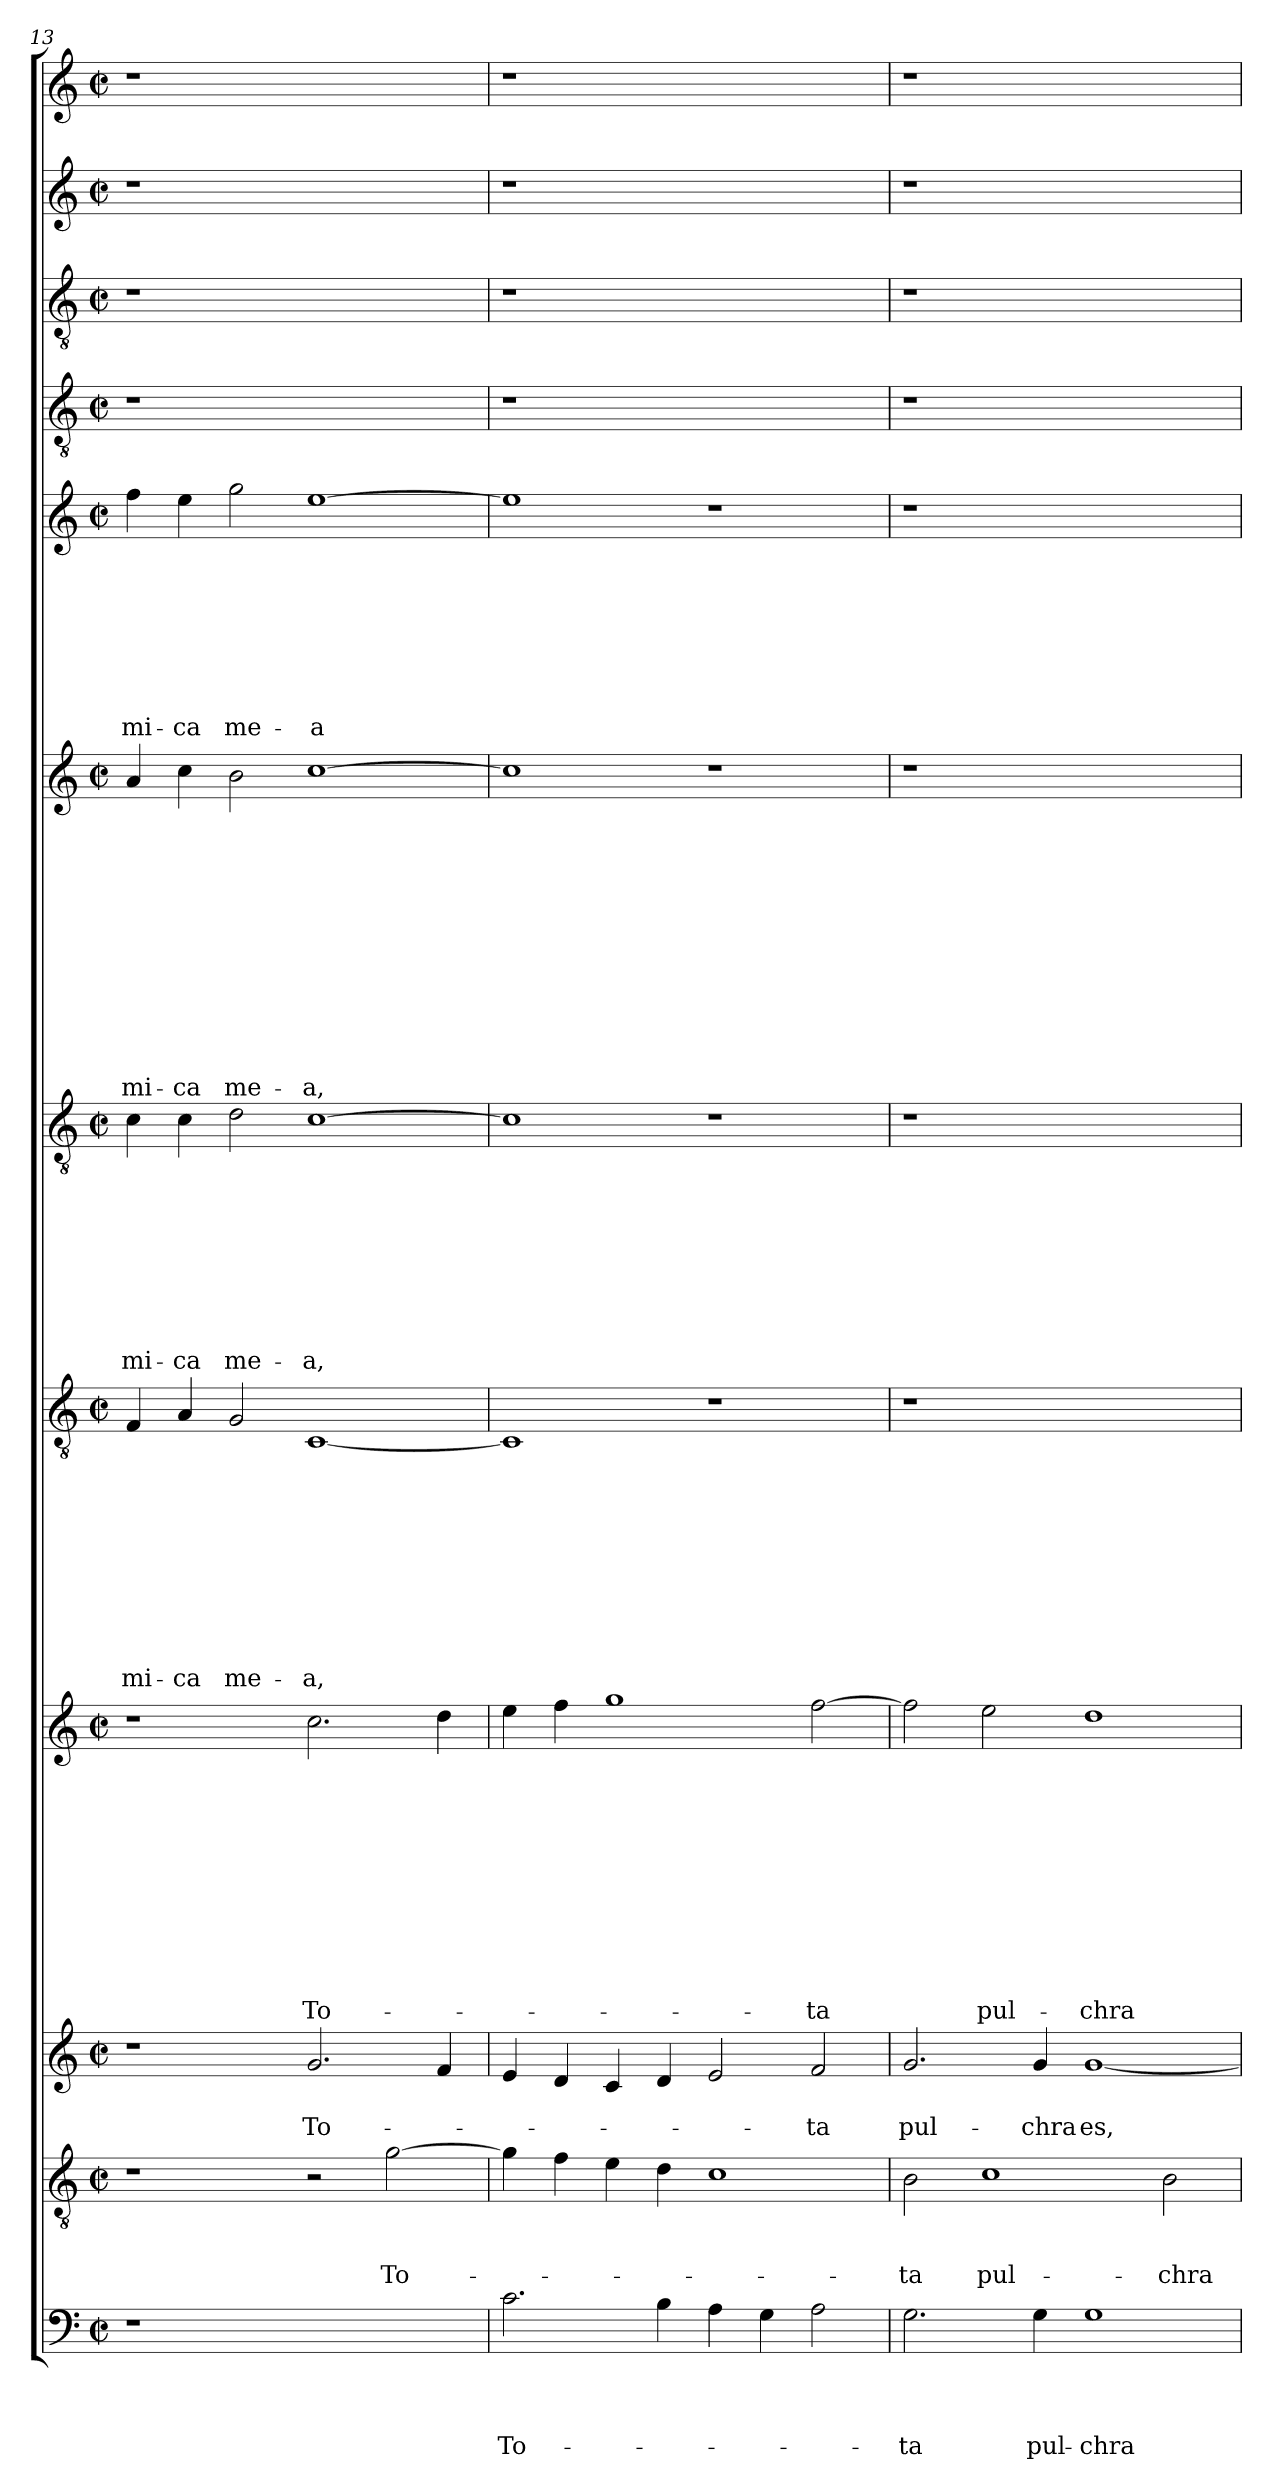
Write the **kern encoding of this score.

**kern	**text	**text	**text	**text	**kern	**text	**text	**text	**kern	**text	**text	**kern	**text	**text	**text	**text	**text	**text	**text	**text	**text	**text	**text	**kern	**text	**text	**text	**text	**text	**text	**text	**text	**text	**text	**kern	**text	**text	**text	**text	**text	**text	**text	**text	**text	**kern	**text	**text	**text	**text	**text	**text	**text	**text	**text	**text	**text	**text	**kern	**text	**text	**text	**text	**text	**text	**text	**text	**kern	**kern	**kern	**kern
*part12	*part12	*part12	*part12	*part12	*part11	*part11	*part11	*part11	*part10	*part10	*part10	*part9	*part9	*part9	*part9	*part9	*part9	*part9	*part9	*part9	*part9	*part9	*part9	*part8	*part8	*part8	*part8	*part8	*part8	*part8	*part8	*part8	*part8	*part8	*part7	*part7	*part7	*part7	*part7	*part7	*part7	*part7	*part7	*part7	*part6	*part6	*part6	*part6	*part6	*part6	*part6	*part6	*part6	*part6	*part6	*part6	*part6	*part5	*part5	*part5	*part5	*part5	*part5	*part5	*part5	*part5	*part4	*part3	*part2	*part1
*staff12	*staff12	*staff12	*staff12	*staff12	*staff11	*staff11	*staff11	*staff11	*staff10	*staff10	*staff10	*staff9	*staff9	*staff9	*staff9	*staff9	*staff9	*staff9	*staff9	*staff9	*staff9	*staff9	*staff9	*staff8	*staff8	*staff8	*staff8	*staff8	*staff8	*staff8	*staff8	*staff8	*staff8	*staff8	*staff7	*staff7	*staff7	*staff7	*staff7	*staff7	*staff7	*staff7	*staff7	*staff7	*staff6	*staff6	*staff6	*staff6	*staff6	*staff6	*staff6	*staff6	*staff6	*staff6	*staff6	*staff6	*staff6	*staff5	*staff5	*staff5	*staff5	*staff5	*staff5	*staff5	*staff5	*staff5	*staff4	*staff3	*staff2	*staff1
*clefF4	*	*	*	*	*clefGv2	*	*	*	*clefG2	*	*	*clefG2	*	*	*	*	*	*	*	*	*	*	*	*clefGv2	*	*	*	*	*	*	*	*	*	*	*clefGv2	*	*	*	*	*	*	*	*	*	*clefG2	*	*	*	*	*	*	*	*	*	*	*	*	*clefG2	*	*	*	*	*	*	*	*	*clefGv2	*clefGv2	*clefG2	*clefG2
*k[]	*	*	*	*	*k[]	*	*	*	*k[]	*	*	*k[]	*	*	*	*	*	*	*	*	*	*	*	*k[]	*	*	*	*	*	*	*	*	*	*	*k[]	*	*	*	*	*	*	*	*	*	*k[]	*	*	*	*	*	*	*	*	*	*	*	*	*k[]	*	*	*	*	*	*	*	*	*k[]	*k[]	*k[]	*k[]
*C:	*	*	*	*	*C:	*	*	*	*C:	*	*	*C:	*	*	*	*	*	*	*	*	*	*	*	*C:	*	*	*	*	*	*	*	*	*	*	*C:	*	*	*	*	*	*	*	*	*	*C:	*	*	*	*	*	*	*	*	*	*	*	*	*C:	*	*	*	*	*	*	*	*	*C:	*C:	*C:	*C:
*M2/2	*	*	*	*	*M2/2	*	*	*	*M2/2	*	*	*M2/2	*	*	*	*	*	*	*	*	*	*	*	*M2/2	*	*	*	*	*	*	*	*	*	*	*M2/2	*	*	*	*	*	*	*	*	*	*M2/2	*	*	*	*	*	*	*	*	*	*	*	*	*M2/2	*	*	*	*	*	*	*	*	*M2/2	*M2/2	*M2/2	*M2/2
*met(c|)	*	*	*	*	*met(c|)	*	*	*	*met(c|)	*	*	*met(c|)	*	*	*	*	*	*	*	*	*	*	*	*met(c|)	*	*	*	*	*	*	*	*	*	*	*met(c|)	*	*	*	*	*	*	*	*	*	*met(c|)	*	*	*	*	*	*	*	*	*	*	*	*	*met(c|)	*	*	*	*	*	*	*	*	*met(c|)	*met(c|)	*met(c|)	*met(c|)
=13	=13	=13	=13	=13	=13	=13	=13	=13	=13	=13	=13	=13	=13	=13	=13	=13	=13	=13	=13	=13	=13	=13	=13	=13	=13	=13	=13	=13	=13	=13	=13	=13	=13	=13	=13	=13	=13	=13	=13	=13	=13	=13	=13	=13	=13	=13	=13	=13	=13	=13	=13	=13	=13	=13	=13	=13	=13	=13	=13	=13	=13	=13	=13	=13	=13	=13	=13	=13	=13	=13
1r	.	.	.	.	1r	.	.	.	1r	.	.	1r	.	.	.	.	.	.	.	.	.	.	.	4F/	.	.	.	.	.	.	.	.	.	-mi-	4c\	.	.	.	.	.	.	.	.	-mi-	4a/	.	.	.	.	.	.	.	.	.	.	.	-mi-	4ff\	.	.	.	.	.	.	.	-mi-	1r	1r	1r	1r
.	.	.	.	.	.	.	.	.	.	.	.	.	.	.	.	.	.	.	.	.	.	.	.	4A/	.	.	.	.	.	.	.	.	.	-ca	4c\	.	.	.	.	.	.	.	.	-ca	4cc\	.	.	.	.	.	.	.	.	.	.	.	-ca	4ee\	.	.	.	.	.	.	.	-ca	.	.	.	.
.	.	.	.	.	.	.	.	.	.	.	.	.	.	.	.	.	.	.	.	.	.	.	.	2G/	.	.	.	.	.	.	.	.	.	me-	2d\	.	.	.	.	.	.	.	.	me-	2b\	.	.	.	.	.	.	.	.	.	.	.	me-	2gg\	.	.	.	.	.	.	.	me-	.	.	.	.
1ryy	.	.	.	.	2r	.	.	.	2.g/	.	To-	2.cc\	.	.	.	.	.	.	.	.	.	.	To-	[1C	.	.	.	.	.	.	.	.	.	-a,	[1c	.	.	.	.	.	.	.	.	-a,	[1cc	.	.	.	.	.	.	.	.	.	.	.	-a,	[1ee	.	.	.	.	.	.	.	-a	1ryy	1ryy	1ryy	1ryy
.	.	.	.	.	[2g\	.	.	To-	.	.	.	.	.	.	.	.	.	.	.	.	.	.	.	.	.	.	.	.	.	.	.	.	.	.	.	.	.	.	.	.	.	.	.	.	.	.	.	.	.	.	.	.	.	.	.	.	.	.	.	.	.	.	.	.	.	.	.	.	.	.
.	.	.	.	.	.	.	.	.	4f/	.	.	4dd\	.	.	.	.	.	.	.	.	.	.	.	.	.	.	.	.	.	.	.	.	.	.	.	.	.	.	.	.	.	.	.	.	.	.	.	.	.	.	.	.	.	.	.	.	.	.	.	.	.	.	.	.	.	.	.	.	.	.
=14	=14	=14	=14	=14	=14	=14	=14	=14	=14	=14	=14	=14	=14	=14	=14	=14	=14	=14	=14	=14	=14	=14	=14	=14	=14	=14	=14	=14	=14	=14	=14	=14	=14	=14	=14	=14	=14	=14	=14	=14	=14	=14	=14	=14	=14	=14	=14	=14	=14	=14	=14	=14	=14	=14	=14	=14	=14	=14	=14	=14	=14	=14	=14	=14	=14	=14	=14	=14	=14	=14
2.c\	.	.	.	To-	4g\]	.	.	.	4e/	.	.	4ee\	.	.	.	.	.	.	.	.	.	.	.	1C]	.	.	.	.	.	.	.	.	.	.	1c]	.	.	.	.	.	.	.	.	.	1cc]	.	.	.	.	.	.	.	.	.	.	.	.	1ee]	.	.	.	.	.	.	.	.	1r	1r	1r	1r
.	.	.	.	.	4f\	.	.	.	4d/	.	.	4ff\	.	.	.	.	.	.	.	.	.	.	.	.	.	.	.	.	.	.	.	.	.	.	.	.	.	.	.	.	.	.	.	.	.	.	.	.	.	.	.	.	.	.	.	.	.	.	.	.	.	.	.	.	.	.	.	.	.	.
.	.	.	.	.	4e\	.	.	.	4c/	.	.	1gg	.	.	.	.	.	.	.	.	.	.	.	.	.	.	.	.	.	.	.	.	.	.	.	.	.	.	.	.	.	.	.	.	.	.	.	.	.	.	.	.	.	.	.	.	.	.	.	.	.	.	.	.	.	.	.	.	.	.
4B\	.	.	.	.	4d\	.	.	.	4d/	.	.	.	.	.	.	.	.	.	.	.	.	.	.	.	.	.	.	.	.	.	.	.	.	.	.	.	.	.	.	.	.	.	.	.	.	.	.	.	.	.	.	.	.	.	.	.	.	.	.	.	.	.	.	.	.	.	.	.	.	.
4A\	.	.	.	.	1c	.	.	.	2e/	.	.	.	.	.	.	.	.	.	.	.	.	.	.	1r	.	.	.	.	.	.	.	.	.	.	1r	.	.	.	.	.	.	.	.	.	1r	.	.	.	.	.	.	.	.	.	.	.	.	1r	.	.	.	.	.	.	.	.	1ryy	1ryy	1ryy	1ryy
4G\	.	.	.	.	.	.	.	.	.	.	.	.	.	.	.	.	.	.	.	.	.	.	.	.	.	.	.	.	.	.	.	.	.	.	.	.	.	.	.	.	.	.	.	.	.	.	.	.	.	.	.	.	.	.	.	.	.	.	.	.	.	.	.	.	.	.	.	.	.	.
2A\	.	.	.	.	.	.	.	.	2f/	.	-ta	[2ff\	.	.	.	.	.	.	.	.	.	.	-ta	.	.	.	.	.	.	.	.	.	.	.	.	.	.	.	.	.	.	.	.	.	.	.	.	.	.	.	.	.	.	.	.	.	.	.	.	.	.	.	.	.	.	.	.	.	.	.
=15	=15	=15	=15	=15	=15	=15	=15	=15	=15	=15	=15	=15	=15	=15	=15	=15	=15	=15	=15	=15	=15	=15	=15	=15	=15	=15	=15	=15	=15	=15	=15	=15	=15	=15	=15	=15	=15	=15	=15	=15	=15	=15	=15	=15	=15	=15	=15	=15	=15	=15	=15	=15	=15	=15	=15	=15	=15	=15	=15	=15	=15	=15	=15	=15	=15	=15	=15	=15	=15	=15
2.G\	.	.	.	-ta	2B\	.	.	-ta	2.g/	.	pul-	2ff\]	.	.	.	.	.	.	.	.	.	.	.	1r	.	.	.	.	.	.	.	.	.	.	1r	.	.	.	.	.	.	.	.	.	1r	.	.	.	.	.	.	.	.	.	.	.	.	1r	.	.	.	.	.	.	.	.	1r	1r	1r	1r
.	.	.	.	.	1c	.	.	pul-	.	.	.	2ee\	.	.	.	.	.	.	.	.	.	.	pul-	.	.	.	.	.	.	.	.	.	.	.	.	.	.	.	.	.	.	.	.	.	.	.	.	.	.	.	.	.	.	.	.	.	.	.	.	.	.	.	.	.	.	.	.	.	.	.
4G\	.	.	.	pul-	.	.	.	.	4g/	.	-chra	.	.	.	.	.	.	.	.	.	.	.	.	.	.	.	.	.	.	.	.	.	.	.	.	.	.	.	.	.	.	.	.	.	.	.	.	.	.	.	.	.	.	.	.	.	.	.	.	.	.	.	.	.	.	.	.	.	.	.
1G	.	.	.	-chra	.	.	.	.	[1g	.	es,	1dd	.	.	.	.	.	.	.	.	.	.	-chra	1ryy	.	.	.	.	.	.	.	.	.	.	1ryy	.	.	.	.	.	.	.	.	.	1ryy	.	.	.	.	.	.	.	.	.	.	.	.	1ryy	.	.	.	.	.	.	.	.	1ryy	1ryy	1ryy	1ryy
.	.	.	.	.	2B\	.	.	-chra	.	.	.	.	.	.	.	.	.	.	.	.	.	.	.	.	.	.	.	.	.	.	.	.	.	.	.	.	.	.	.	.	.	.	.	.	.	.	.	.	.	.	.	.	.	.	.	.	.	.	.	.	.	.	.	.	.	.	.	.	.	.
=	=	=	=	=	=	=	=	=	=	=	=	=	=	=	=	=	=	=	=	=	=	=	=	=	=	=	=	=	=	=	=	=	=	=	=	=	=	=	=	=	=	=	=	=	=	=	=	=	=	=	=	=	=	=	=	=	=	=	=	=	=	=	=	=	=	=	=	=	=	=
*-	*-	*-	*-	*-	*-	*-	*-	*-	*-	*-	*-	*-	*-	*-	*-	*-	*-	*-	*-	*-	*-	*-	*-	*-	*-	*-	*-	*-	*-	*-	*-	*-	*-	*-	*-	*-	*-	*-	*-	*-	*-	*-	*-	*-	*-	*-	*-	*-	*-	*-	*-	*-	*-	*-	*-	*-	*-	*-	*-	*-	*-	*-	*-	*-	*-	*-	*-	*-	*-	*-
